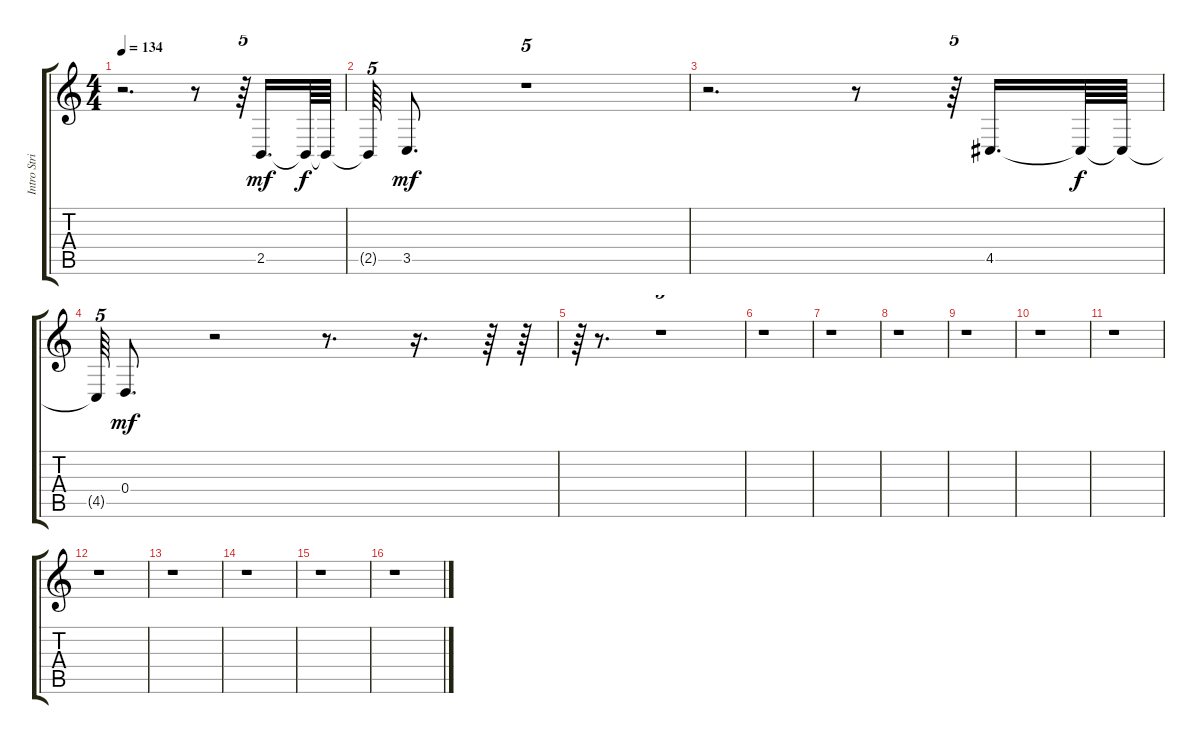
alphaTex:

\track ("Intro Strings / Sax 1" "Intro Stri") {instrument stringensemble2}
\staff {score tabs}
\tuning (E4 B3 G3 D3 A2 E2) {hide}
\ts (4 4)
\tempo 134
\clef g2
\ks c
r.2{d dy mp} r.8 r.64{tu (5 4)} 2.5.16{d dy mf} 2.5{t}.64{dy f} 2.5{t}.64 |
2.5{t}.64{tu (5 4)} 3.5.8{d dy mf} r.1{tu (5 4)} |
r.2{d} r.8 r.64{tu (5 4)} 4.5.16{d} 4.5{t}.64{dy f} 4.5{t}.64 |
4.5{t}.64{tu (5 4)} 0.4.8{d dy mf} r.2 r.8{d} r.16{d} r.64 r.64 |
r.64{tu (5 4)} r.8{d} r.1{tu (5 4)} |
r.1 |
r.1 |
r.1 |
r.1 |
r.1 |
r.1 |
r.1 |
r.1 |
r.1 |
r.1 |
r.1
